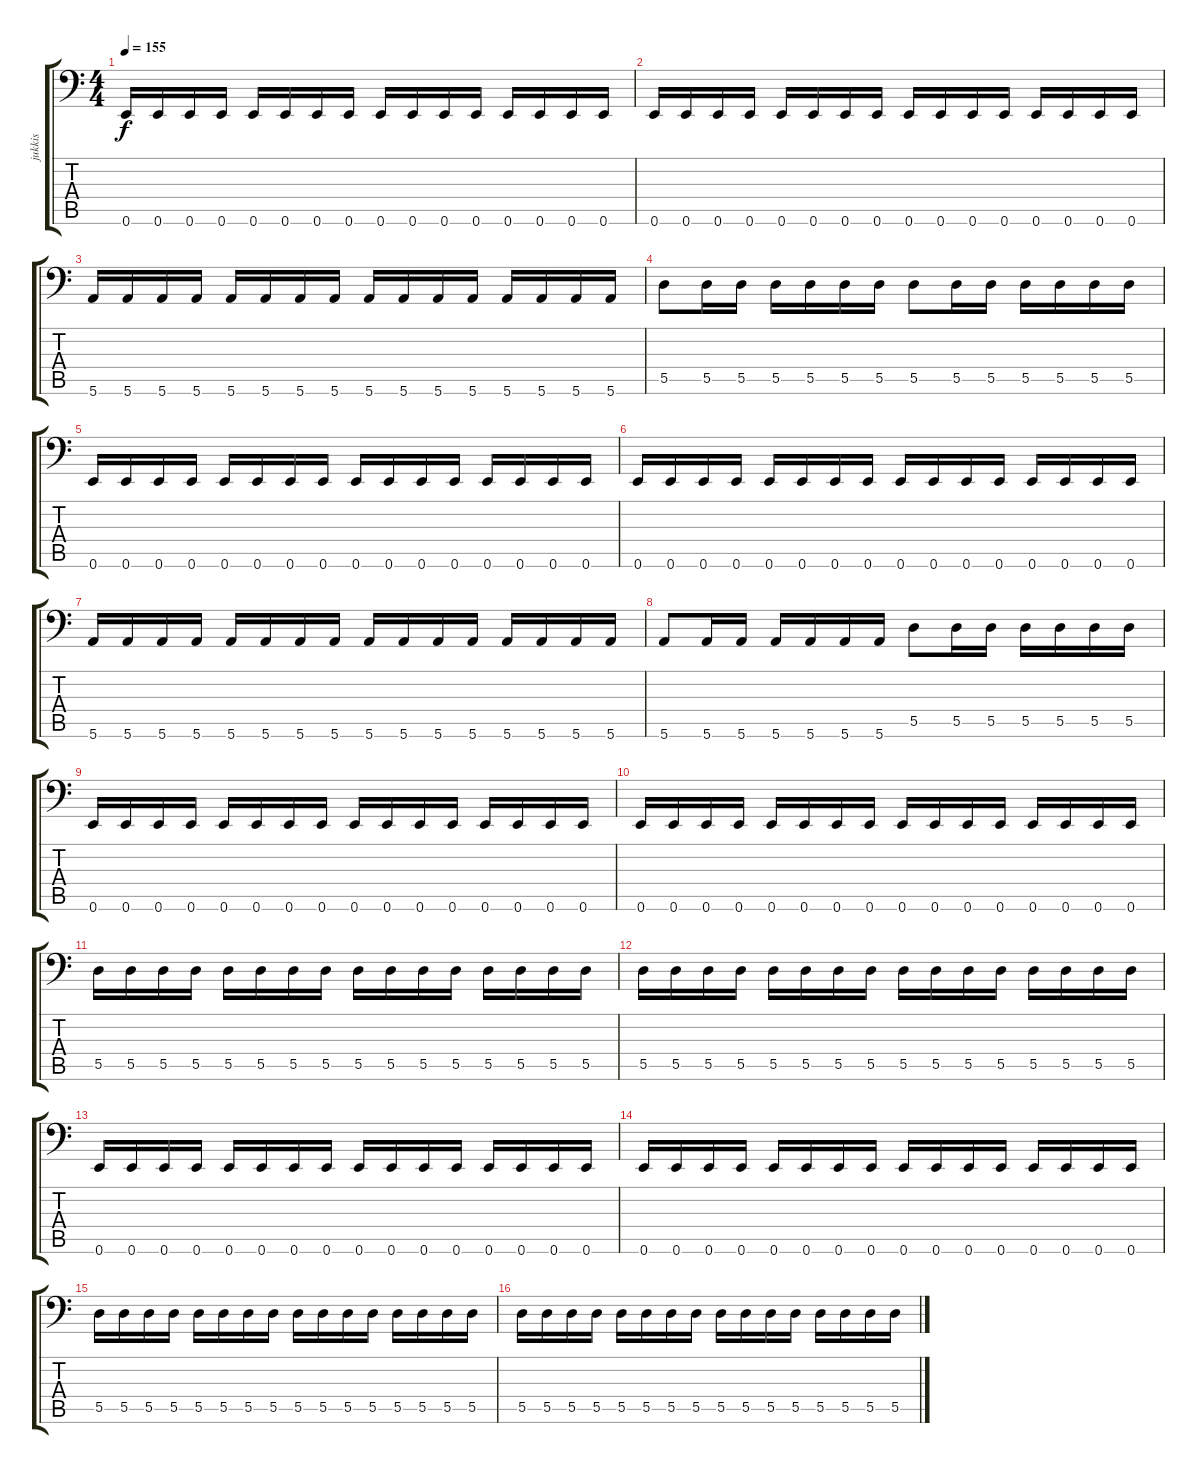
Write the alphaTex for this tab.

\track ("jukkis" "jukkis") {instrument electricbassfinger}
\staff {score tabs}
\tuning (E3 B2 G2 D2 A1 E1) {hide}
\ts (4 4)
\tempo 155
\clef f4
\ks c
0.6.16{dy f} 0.6.16 0.6.16 0.6.16 0.6.16 0.6.16 0.6.16 0.6.16 0.6.16 0.6.16 0.6.16 0.6.16 0.6.16 0.6.16 0.6.16 0.6.16 |
0.6.16 0.6.16 0.6.16 0.6.16 0.6.16 0.6.16 0.6.16 0.6.16 0.6.16 0.6.16 0.6.16 0.6.16 0.6.16 0.6.16 0.6.16 0.6.16 |
5.6.16 5.6.16 5.6.16 5.6.16 5.6.16 5.6.16 5.6.16 5.6.16 5.6.16 5.6.16 5.6.16 5.6.16 5.6.16 5.6.16 5.6.16 5.6.16 |
5.5.8 5.5.16 5.5.16 5.5.16 5.5.16 5.5.16 5.5.16 5.5.8 5.5.16 5.5.16 5.5.16 5.5.16 5.5.16 5.5.16 |
0.6.16 0.6.16 0.6.16 0.6.16 0.6.16 0.6.16 0.6.16 0.6.16 0.6.16 0.6.16 0.6.16 0.6.16 0.6.16 0.6.16 0.6.16 0.6.16 |
0.6.16 0.6.16 0.6.16 0.6.16 0.6.16 0.6.16 0.6.16 0.6.16 0.6.16 0.6.16 0.6.16 0.6.16 0.6.16 0.6.16 0.6.16 0.6.16 |
5.6.16 5.6.16 5.6.16 5.6.16 5.6.16 5.6.16 5.6.16 5.6.16 5.6.16 5.6.16 5.6.16 5.6.16 5.6.16 5.6.16 5.6.16 5.6.16 |
5.6.8 5.6.16 5.6.16 5.6.16 5.6.16 5.6.16 5.6.16 5.5.8 5.5.16 5.5.16 5.5.16 5.5.16 5.5.16 5.5.16 |
0.6.16 0.6.16 0.6.16 0.6.16 0.6.16 0.6.16 0.6.16 0.6.16 0.6.16 0.6.16 0.6.16 0.6.16 0.6.16 0.6.16 0.6.16 0.6.16 |
0.6.16 0.6.16 0.6.16 0.6.16 0.6.16 0.6.16 0.6.16 0.6.16 0.6.16 0.6.16 0.6.16 0.6.16 0.6.16 0.6.16 0.6.16 0.6.16 |
5.5.16 5.5.16 5.5.16 5.5.16 5.5.16 5.5.16 5.5.16 5.5.16 5.5.16 5.5.16 5.5.16 5.5.16 5.5.16 5.5.16 5.5.16 5.5.16 |
5.5.16 5.5.16 5.5.16 5.5.16 5.5.16 5.5.16 5.5.16 5.5.16 5.5.16 5.5.16 5.5.16 5.5.16 5.5.16 5.5.16 5.5.16 5.5.16 |
0.6.16 0.6.16 0.6.16 0.6.16 0.6.16 0.6.16 0.6.16 0.6.16 0.6.16 0.6.16 0.6.16 0.6.16 0.6.16 0.6.16 0.6.16 0.6.16 |
0.6.16 0.6.16 0.6.16 0.6.16 0.6.16 0.6.16 0.6.16 0.6.16 0.6.16 0.6.16 0.6.16 0.6.16 0.6.16 0.6.16 0.6.16 0.6.16 |
5.5.16 5.5.16 5.5.16 5.5.16 5.5.16 5.5.16 5.5.16 5.5.16 5.5.16 5.5.16 5.5.16 5.5.16 5.5.16 5.5.16 5.5.16 5.5.16 |
5.5.16 5.5.16 5.5.16 5.5.16 5.5.16 5.5.16 5.5.16 5.5.16 5.5.16 5.5.16 5.5.16 5.5.16 5.5.16 5.5.16 5.5.16 5.5.16
